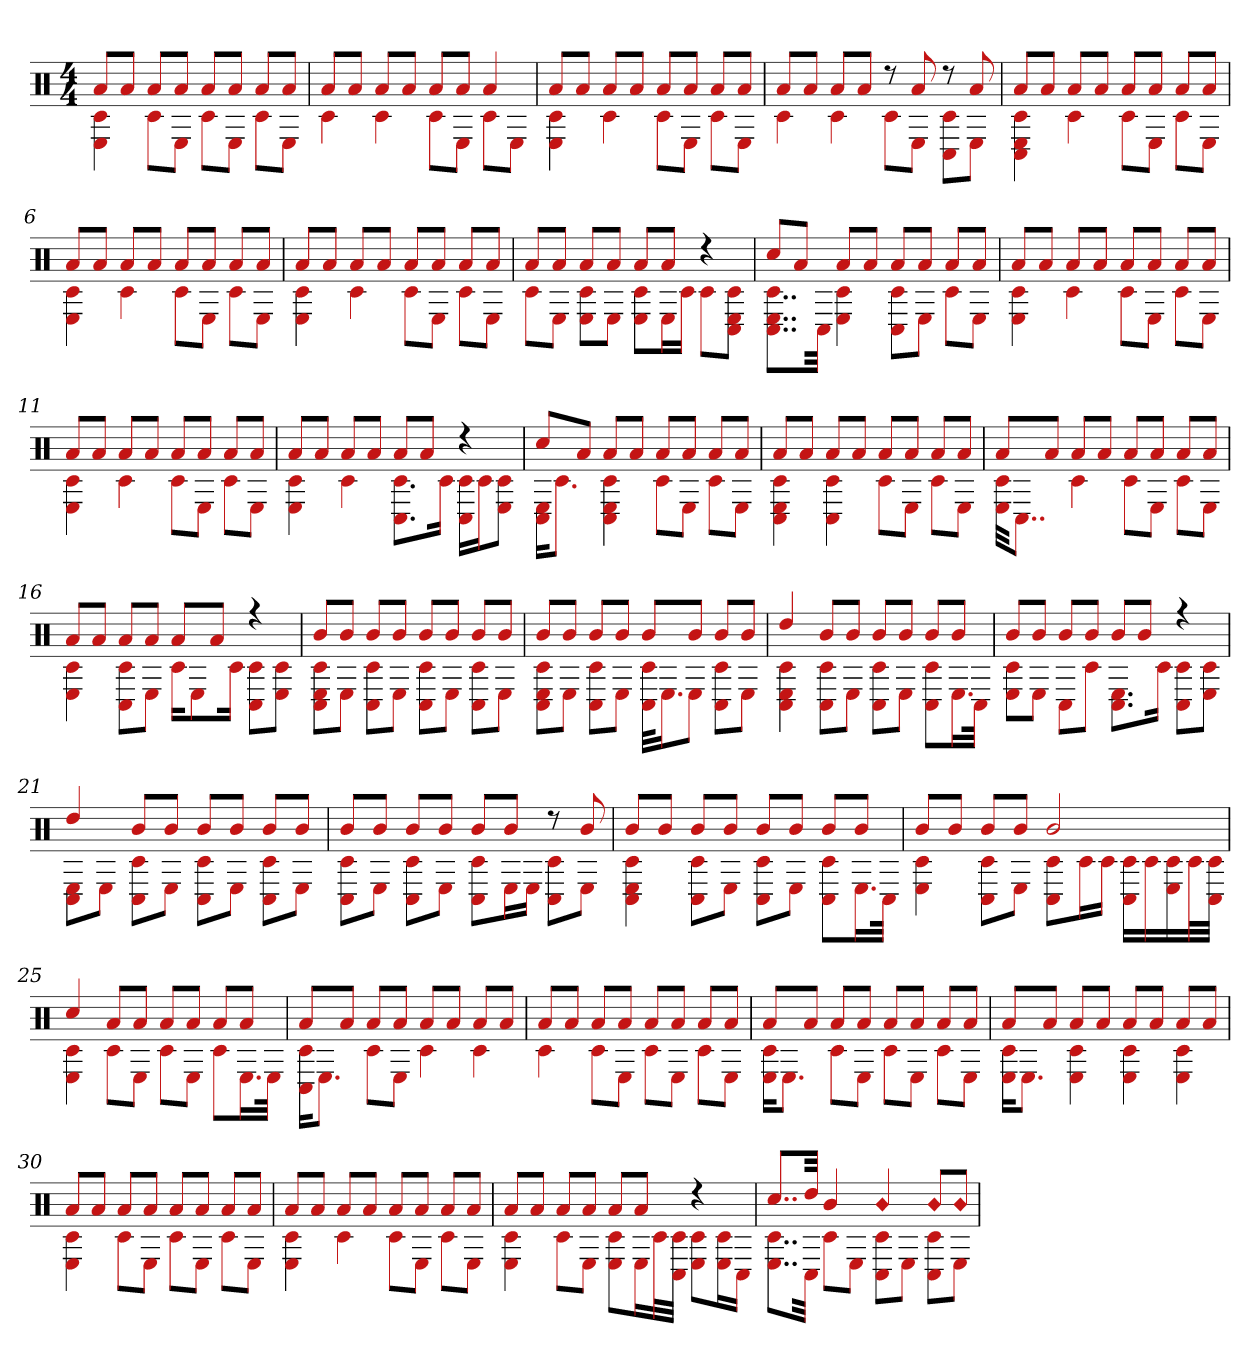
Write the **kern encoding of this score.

**kern
*part1
*staff1
*clefX
*k[]
*M4/4
=1
*^
8aL	4c# 4E
8aJ	.
8aL	8c#L
8aJ	8EJ
8aL	8c#L
8aJ	8EJ
8aL	8c#L
8aJ	8EJ
=2	=2
8aL	4c#
8aJ	.
8aL	4c#
8aJ	.
8aL	8c#L
8aJ	8EJ
4a	8c#L
.	8EJ
=3	=3
8aL	4E 4c#
8aJ	.
8aL	4c#
8aJ	.
8aL	8c#L
8aJ	8EJ
8aL	8c#L
8aJ	8EJ
=4	=4
8aL	4c#
8aJ	.
8aL	4c#
8aJ	.
8r	8c#L
8a	8EJ
8r	8C# 8c#L
8a	8EJ
=5	=5
8aL	4C# 4c# 4E
8aJ	.
8aL	4c#
8aJ	.
8aL	8c#L
8aJ	8EJ
8aL	8c#L
8aJ	8EJ
=6	=6
8aL	4E 4c#
8aJ	.
8aL	4c#
8aJ	.
8aL	8c#L
8aJ	8EJ
8aL	8c#L
8aJ	8EJ
=7	=7
8aL	4E 4c#
8aJ	.
8aL	4c#
8aJ	.
8aL	8c#L
8aJ	8EJ
8aL	8c#L
8aJ	8EJ
=8	=8
8aL	8c#L
8aJ	8EJ
8aL	8c# 8EL
8aJ	8EJ
8aL	8c# 8EL
8aJ	16EL
.	16c#JJ
4r	8c#L
.	8C# 8E 8c#J
=9	=9
8cc#L	8..C# 8..E 8..c#L
8aJ	.
.	32C#Jkk
8aL	4c# 4E
8aJ	.
8aL	8C# 8c#L
8aJ	8EJ
8aL	8c#L
8aJ	8EJ
=10	=10
8aL	4c# 4E
8aJ	.
8aL	4c#
8aJ	.
8aL	8c#L
8aJ	8EJ
8aL	8c#L
8aJ	8EJ
=11	=11
8aL	4E 4c#
8aJ	.
8aL	4c#
8aJ	.
8aL	8c#L
8aJ	8EJ
8aL	8c#L
8aJ	8EJ
=12	=12
8aL	4c# 4E
8aJ	.
8aL	4c#
8aJ	.
8aL	8.C# 8.c#L
8aJ	.
.	16c#Jk
4r	16C# 16c#LL
.	16c#J
.	8c# 8EJ
=13	=13
8cc#L	16C# 16EKL
.	8.c#J
8aJ	.
8aL	4C# 4c# 4E
8aJ	.
8aL	8c#L
8aJ	8EJ
8aL	8c#L
8aJ	8EJ
=14	=14
8aL	4C# 4E 4c#
8aJ	.
8aL	4C# 4c#
8aJ	.
8aL	8c#L
8aJ	8EJ
8aL	8c#L
8aJ	8EJ
=15	=15
8aL	32E 32c#KKL
.	8..C#J
8aJ	.
8aL	4c#
8aJ	.
8aL	8c#L
8aJ	8EJ
8aL	8c#L
8aJ	8EJ
=16	=16
8aL	4c# 4E
8aJ	.
8aL	8C# 8c#L
8aJ	8EJ
8aL	16c#KL
.	8E
8aJ	.
.	16c#Jk
4r	8C# 8c#L
.	8E 8c#J
=17	=17
8bL	8C# 8c# 8EL
8bJ	8EJ
8bL	8C# 8c#L
8bJ	8EJ
8bL	8C# 8c#L
8bJ	8EJ
8bL	8C# 8c#L
8bJ	8EJ
=18	=18
8bL	8C# 8c# 8EL
8bJ	8EJ
8bL	8C# 8c#L
8bJ	8EJ
8bL	32C# 32c#KLL
.	16.EJ
8bJ	8EJ
8bL	8C# 8c#L
8bJ	8EJ
=19	=19
4dd	4C# 4c# 4E
8bL	8C# 8c#L
8bJ	8EJ
8bL	8C# 8c#L
8bJ	8EJ
8bL	8C# 8c#L
8bJ	16.EL
.	32C#JJk
=20	=20
8bL	8c# 8EL
8bJ	8EJ
8bL	8C#L
8bJ	8c#J
8bL	8.E 8.C#L
8bJ	.
.	16c#Jk
4r	8C# 8c#L
.	8E 8c#J
=21	=21
4dd	8C# 8EL
.	8EJ
8bL	8C# 8c#L
8bJ	8EJ
8bL	8C# 8c#L
8bJ	8EJ
8bL	8C# 8c#L
8bJ	8EJ
=22	=22
8bL	8C# 8c#L
8bJ	8EJ
8bL	8C# 8c#L
8bJ	8EJ
8bL	8C# 8c#L
8bJ	16EL
.	16EJJ
8r	8C# 8c#L
8b	8EJ
=23	=23
8bL	4C# 4c# 4E
8bJ	.
8bL	8C# 8c#L
8bJ	8EJ
8bL	8C# 8c#L
8bJ	8EJ
8bL	8C# 8c#L
8bJ	16.EL
.	32C#JJk
=24	=24
8bL	4E 4c#
8bJ	.
8bL	8C# 8c#L
8bJ	8EJ
2b	8C# 8c#L
.	16c#L
.	16c#JJ
.	16C# 16c#LL
.	16c#
.	16c# 16E
.	32c#L
.	32c# 32C#JJJ
=25	=25
4cc#	4c# 4E
8aL	8c#L
8aJ	8EJ
8aL	8c#L
8aJ	8EJ
8aL	8c#L
8aJ	16.EL
.	32EJJk
=26	=26
8aL	16c# 16C#KL
.	8.EJ
8aJ	.
8aL	8c#L
8aJ	8EJ
8aL	4c#
8aJ	.
8aL	4c#
8aJ	.
=27	=27
8aL	4c#
8aJ	.
8aL	8c#L
8aJ	8EJ
8aL	8c#L
8aJ	8EJ
8aL	8c#L
8aJ	8EJ
=28	=28
8aL	16c# 16EKL
.	8.EJ
8aJ	.
8aL	8c#L
8aJ	8EJ
8aL	8c#L
8aJ	8EJ
8aL	8c#L
8aJ	8EJ
=29	=29
8aL	16c# 16EKL
.	8.EJ
8aJ	.
8aL	4E 4c#
8aJ	.
8aL	4c# 4E
8aJ	.
8aL	4E 4c#
8aJ	.
=30	=30
8aL	4c# 4E
8aJ	.
8aL	8c#L
8aJ	8EJ
8aL	8c#L
8aJ	8EJ
8aL	8c#L
8aJ	8EJ
=31	=31
8aL	4c# 4E
8aJ	.
8aL	4c#
8aJ	.
8aL	8c#L
8aJ	8EJ
8aL	8c#L
8aJ	8EJ
=32	=32
8aL	4c# 4E
8aJ	.
8aL	8c#L
8aJ	8EJ
8aL	8c# 8EL
8aJ	16EL
.	32c#L
.	32C# 32c#JJJ
4r	8E 8c#L
.	16c# 16EL
.	16C#JJ
=33	=33
8..cc#L	8..E 8..c#L
32ddJkk	32C#Jkk
4b	8c#L
.	8EJ
!LO:N:head=diamond	!
4b	8C# 8c#L
.	8EJ
!LO:N:head=diamond	!
8bL	8C# 8c#L
!LO:N:head=diamond	!
8bJ	8EJ
*v	*v
=
*-
